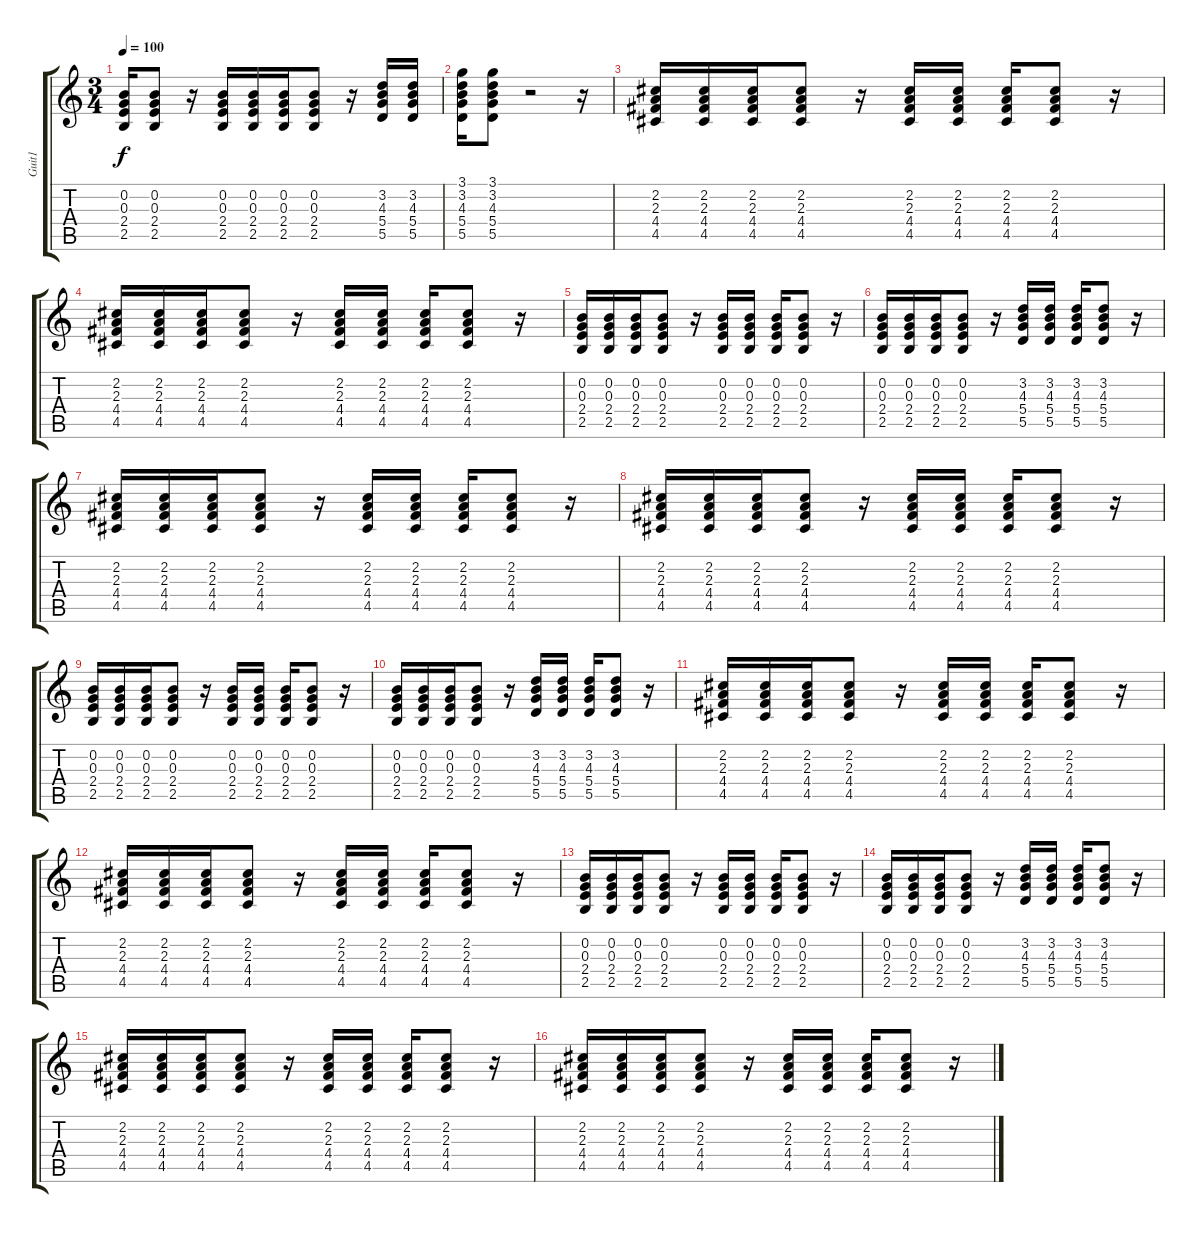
\track ("Guit1" "Guit1") {instrument distortionguitar}
\staff {score tabs}
\tuning (E4 B3 G3 D3 A2 D2) {hide}
\ts (3 4)
\tempo 100
\clef g2
\ks c
(0.2 0.3 2.4 2.5).16{dy f} (0.2 0.3 2.4 2.5).8 r.16 (0.2 0.3 2.4 2.5).16 (0.2 0.3 2.4 2.5).16 (0.2 0.3 2.4 2.5).16 (0.2 0.3 2.4 2.5).8 r.16 (3.2 4.3 5.4 5.5).16 (3.2 4.3 5.4 5.5).16 |
(3.1 3.2 4.3 5.4 5.5).16 (3.1 3.2 4.3 5.4 5.5).8 r.2 r.16 |
(2.2 2.3 4.4 4.5).16 (2.2 2.3 4.4 4.5).16 (2.2 2.3 4.4 4.5).16 (2.2 2.3 4.4 4.5).8 r.16 (2.2 2.3 4.4 4.5).16 (2.2 2.3 4.4 4.5).16 (2.2 2.3 4.4 4.5).16 (2.2 2.3 4.4 4.5).8 r.16 |
(2.2 2.3 4.4 4.5).16 (2.2 2.3 4.4 4.5).16 (2.2 2.3 4.4 4.5).16 (2.2 2.3 4.4 4.5).8 r.16 (2.2 2.3 4.4 4.5).16 (2.2 2.3 4.4 4.5).16 (2.2 2.3 4.4 4.5).16 (2.2 2.3 4.4 4.5).8 r.16 |
(0.2 0.3 2.4 2.5).16 (0.2 0.3 2.4 2.5).16 (0.2 0.3 2.4 2.5).16 (0.2 0.3 2.4 2.5).8 r.16 (0.2 0.3 2.4 2.5).16 (0.2 0.3 2.4 2.5).16 (0.2 0.3 2.4 2.5).16 (0.2 0.3 2.4 2.5).8 r.16 |
(0.2 0.3 2.4 2.5).16 (0.2 0.3 2.4 2.5).16 (0.2 0.3 2.4 2.5).16 (0.2 0.3 2.4 2.5).8 r.16 (3.2 4.3 5.4 5.5).16 (3.2 4.3 5.4 5.5).16 (3.2 4.3 5.4 5.5).16 (3.2 4.3 5.4 5.5).8 r.16 |
(2.2 2.3 4.4 4.5).16 (2.2 2.3 4.4 4.5).16 (2.2 2.3 4.4 4.5).16 (2.2 2.3 4.4 4.5).8 r.16 (2.2 2.3 4.4 4.5).16 (2.2 2.3 4.4 4.5).16 (2.2 2.3 4.4 4.5).16 (2.2 2.3 4.4 4.5).8 r.16 |
(2.2 2.3 4.4 4.5).16 (2.2 2.3 4.4 4.5).16 (2.2 2.3 4.4 4.5).16 (2.2 2.3 4.4 4.5).8 r.16 (2.2 2.3 4.4 4.5).16 (2.2 2.3 4.4 4.5).16 (2.2 2.3 4.4 4.5).16 (2.2 2.3 4.4 4.5).8 r.16 |
(0.2 0.3 2.4 2.5).16 (0.2 0.3 2.4 2.5).16 (0.2 0.3 2.4 2.5).16 (0.2 0.3 2.4 2.5).8 r.16 (0.2 0.3 2.4 2.5).16 (0.2 0.3 2.4 2.5).16 (0.2 0.3 2.4 2.5).16 (0.2 0.3 2.4 2.5).8 r.16 |
(0.2 0.3 2.4 2.5).16 (0.2 0.3 2.4 2.5).16 (0.2 0.3 2.4 2.5).16 (0.2 0.3 2.4 2.5).8 r.16 (3.2 4.3 5.4 5.5).16 (3.2 4.3 5.4 5.5).16 (3.2 4.3 5.4 5.5).16 (3.2 4.3 5.4 5.5).8 r.16 |
(2.2 2.3 4.4 4.5).16 (2.2 2.3 4.4 4.5).16 (2.2 2.3 4.4 4.5).16 (2.2 2.3 4.4 4.5).8 r.16 (2.2 2.3 4.4 4.5).16 (2.2 2.3 4.4 4.5).16 (2.2 2.3 4.4 4.5).16 (2.2 2.3 4.4 4.5).8 r.16 |
(2.2 2.3 4.4 4.5).16 (2.2 2.3 4.4 4.5).16 (2.2 2.3 4.4 4.5).16 (2.2 2.3 4.4 4.5).8 r.16 (2.2 2.3 4.4 4.5).16 (2.2 2.3 4.4 4.5).16 (2.2 2.3 4.4 4.5).16 (2.2 2.3 4.4 4.5).8 r.16 |
(0.2 0.3 2.4 2.5).16 (0.2 0.3 2.4 2.5).16 (0.2 0.3 2.4 2.5).16 (0.2 0.3 2.4 2.5).8 r.16 (0.2 0.3 2.4 2.5).16 (0.2 0.3 2.4 2.5).16 (0.2 0.3 2.4 2.5).16 (0.2 0.3 2.4 2.5).8 r.16 |
(0.2 0.3 2.4 2.5).16 (0.2 0.3 2.4 2.5).16 (0.2 0.3 2.4 2.5).16 (0.2 0.3 2.4 2.5).8 r.16 (3.2 4.3 5.4 5.5).16 (3.2 4.3 5.4 5.5).16 (3.2 4.3 5.4 5.5).16 (3.2 4.3 5.4 5.5).8 r.16 |
(2.2 2.3 4.4 4.5).16 (2.2 2.3 4.4 4.5).16 (2.2 2.3 4.4 4.5).16 (2.2 2.3 4.4 4.5).8 r.16 (2.2 2.3 4.4 4.5).16 (2.2 2.3 4.4 4.5).16 (2.2 2.3 4.4 4.5).16 (2.2 2.3 4.4 4.5).8 r.16 |
(2.2 2.3 4.4 4.5).16 (2.2 2.3 4.4 4.5).16 (2.2 2.3 4.4 4.5).16 (2.2 2.3 4.4 4.5).8 r.16 (2.2 2.3 4.4 4.5).16 (2.2 2.3 4.4 4.5).16 (2.2 2.3 4.4 4.5).16 (2.2 2.3 4.4 4.5).8 r.16
